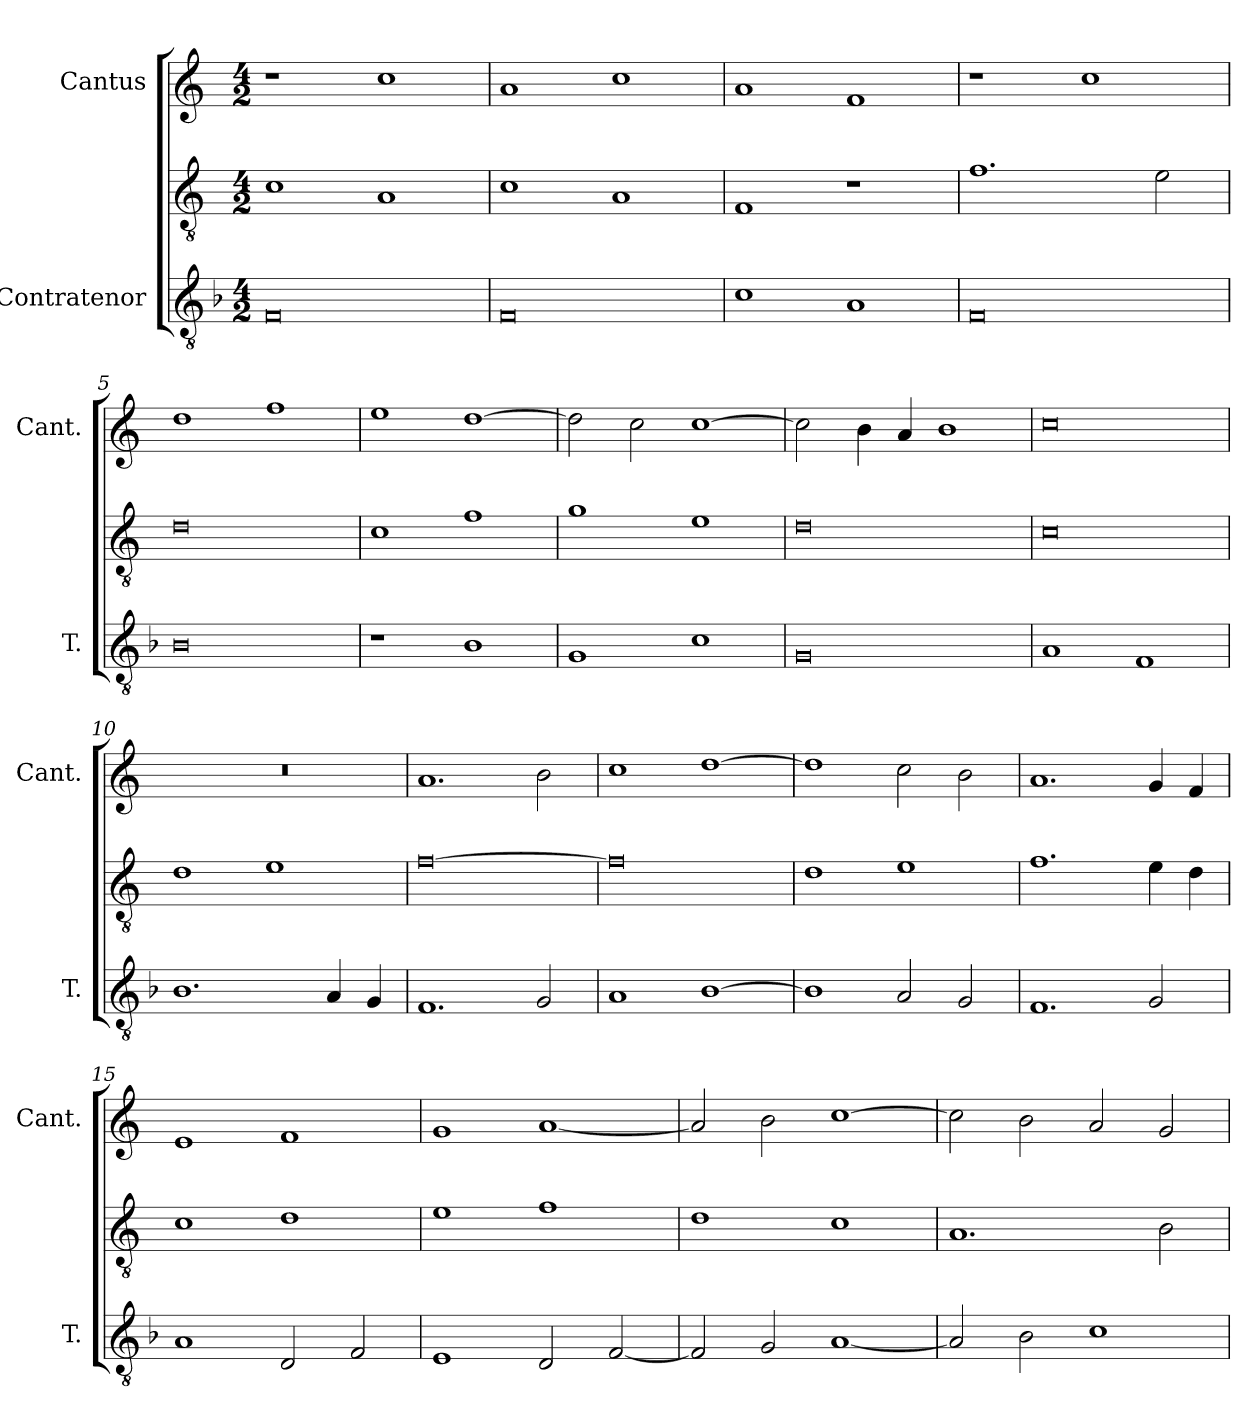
**kern	**kern	**kern
*part3	*part2	*part1
*staff3	*staff2	*staff1
*I"Contratenor	*	*I"Cantus
*I'T.	*	*I'Cant.
*clefGv2	*clefGv2	*clefG2
*ITrd7c12	*ITrd7c12	*
*k[b-]	*k[]	*k[]
*F:	*C:	*C:
*M4/2	*M4/2	*M4/2
=1	=1	=1
0FF/	1C\	1r
.	1AA/	1cc\
=2	=2	=2
0FF/	1C\	1a/
.	1AA/	1cc\
=3	=3	=3
1C\	1FF/	1a/
1AA/	1r	1f/
=4	=4	=4
0FF/	1.F\	1r
.	.	1cc\
.	2E\	.
=5	=5	=5
0BB-\	0D\	1dd\
.	.	1ff\
=6	=6	=6
1r	1C\	1ee\
1BB-\	1F\	[1dd\
=7	=7	=7
1GG/	1G\	2dd\]
.	.	2cc\
1C\	1E\	[1cc\
=8	=8	=8
0GG/	0D\	2cc\]
.	.	4b\
.	.	4a/
.	.	1b\
=9	=9	=9
1AA/	0C\	0cc\
1FF/	.	.
=10	=10	=10
1.BB-\	1D\	0r
.	1E\	.
4AA/	.	.
4GG/	.	.
=11	=11	=11
1.FF/	[0F\	1.a/
2GG/	.	2b\
=12	=12	=12
1AA/	0F\]	1cc\
[1BB-\	.	[1dd\
=13	=13	=13
1BB-\]	1D\	1dd\]
2AA/	1E\	2cc\
2GG/	.	2b\
=14	=14	=14
1.FF/	1.F\	1.a/
2GG/	4E\	4g/
.	4D\	4f/
=15	=15	=15
1AA/	1C\	1e/
2DD/	1D\	1f/
2FF/	.	.
=16	=16	=16
1EE/	1E\	1g/
2DD/	1F\	[1a/
[2FF/	.	.
=17	=17	=17
2FF/]	1D\	2a/]
2GG/	.	2b\
[1AA/	1C\	[1cc\
=18	=18	=18
2AA/]	1.AA/	2cc\]
2BB-\	.	2b\
1C\	.	2a/
.	2BB\	2g/
=	=	=
*-	*-	*-
